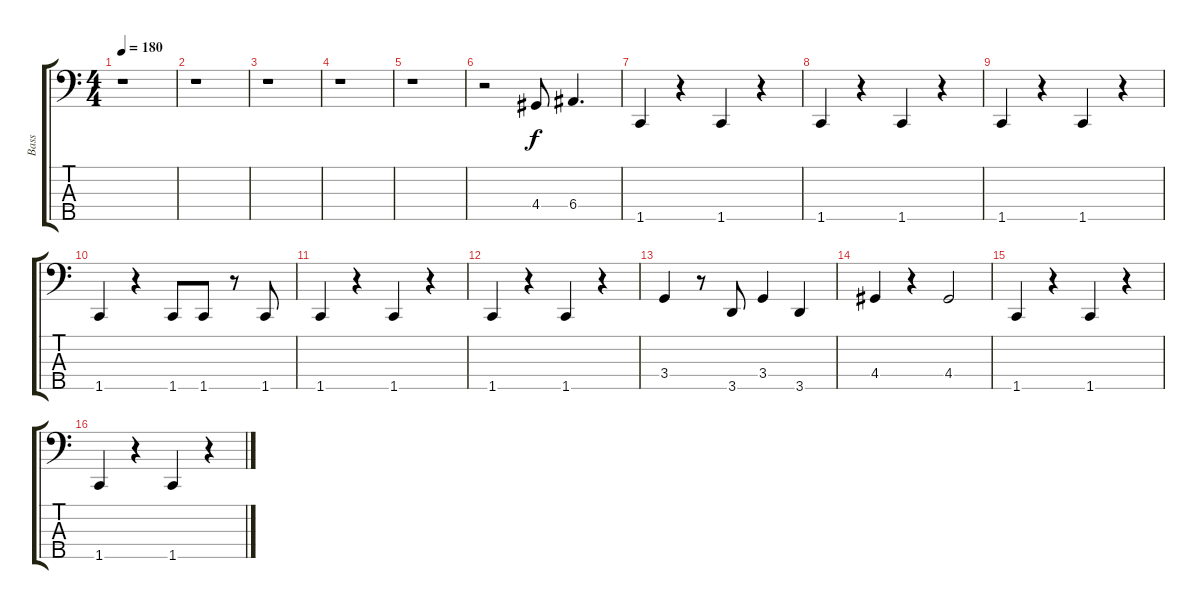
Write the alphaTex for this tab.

\track ("Bass" "Bass") {instrument slapbass2}
\staff {score tabs}
\tuning (G2 D2 A1 E1 B0) {hide}
\ts (4 4)
\tempo 180
\clef f4
\ks c
r.1{dy f} |
r.1 |
r.1 |
r.1 |
r.1 |
r.2 4.4.8{volume 14} 6.4.4{d} |
1.5.4 r.4 1.5.4 r.4 |
1.5.4 r.4 1.5.4 r.4 |
1.5.4 r.4 1.5.4 r.4 |
1.5.4 r.4 1.5.8 1.5.8 r.8 1.5.8 |
1.5.4 r.4 1.5.4 r.4 |
1.5.4 r.4 1.5.4 r.4 |
3.4.4 r.8 3.5.8 3.4.4 3.5.4 |
4.4.4 r.4 4.4.2 |
1.5.4 r.4 1.5.4 r.4 |
1.5.4 r.4 1.5.4 r.4
